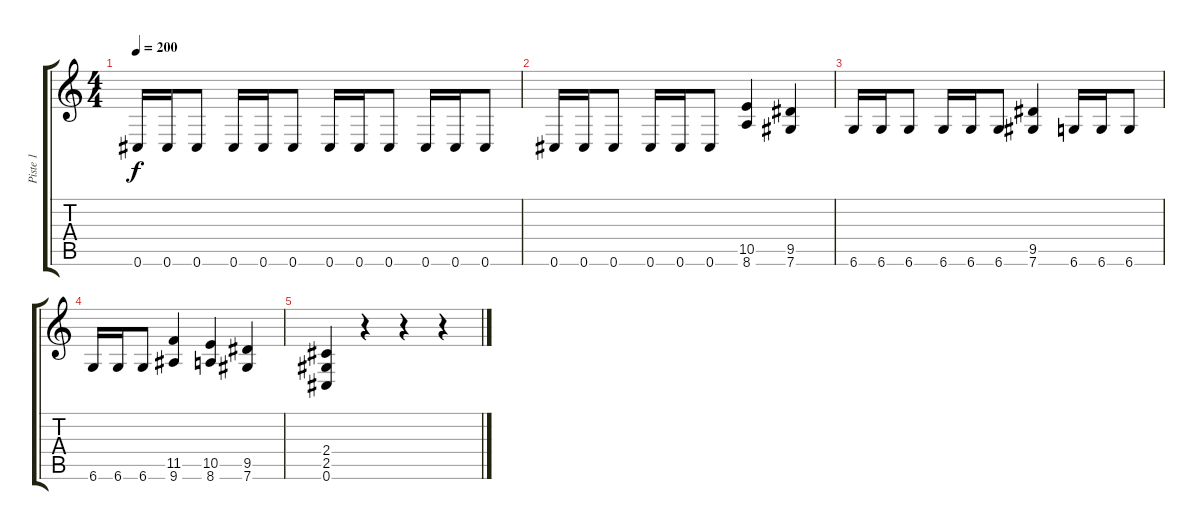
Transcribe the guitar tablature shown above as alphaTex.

\track ("Piste 1" "Piste 1") {instrument distortionguitar}
\staff {score tabs}
\tuning (Db4 Ab3 E3 B2 Gb2 Db2) {hide}
\ts (4 4)
\tempo 200
\clef g2
\ks c
0.6.16{dy f} 0.6.16 0.6.8 0.6.16 0.6.16 0.6.8 0.6.16 0.6.16 0.6.8 0.6.16 0.6.16 0.6.8 |
0.6.16 0.6.16 0.6.8 0.6.16 0.6.16 0.6.8 (10.5 8.6).4 (9.5 7.6).4 |
6.6.16 6.6.16 6.6.8 6.6.16 6.6.16 6.6.8 (9.5 7.6).4 6.6.16 6.6.16 6.6.8 |
6.6.16 6.6.16 6.6.8 (11.5 9.6).4 (10.5 8.6).4 (9.5 7.6).4 |
(2.4 2.5 0.6).4 r.4 r.4 r.4
